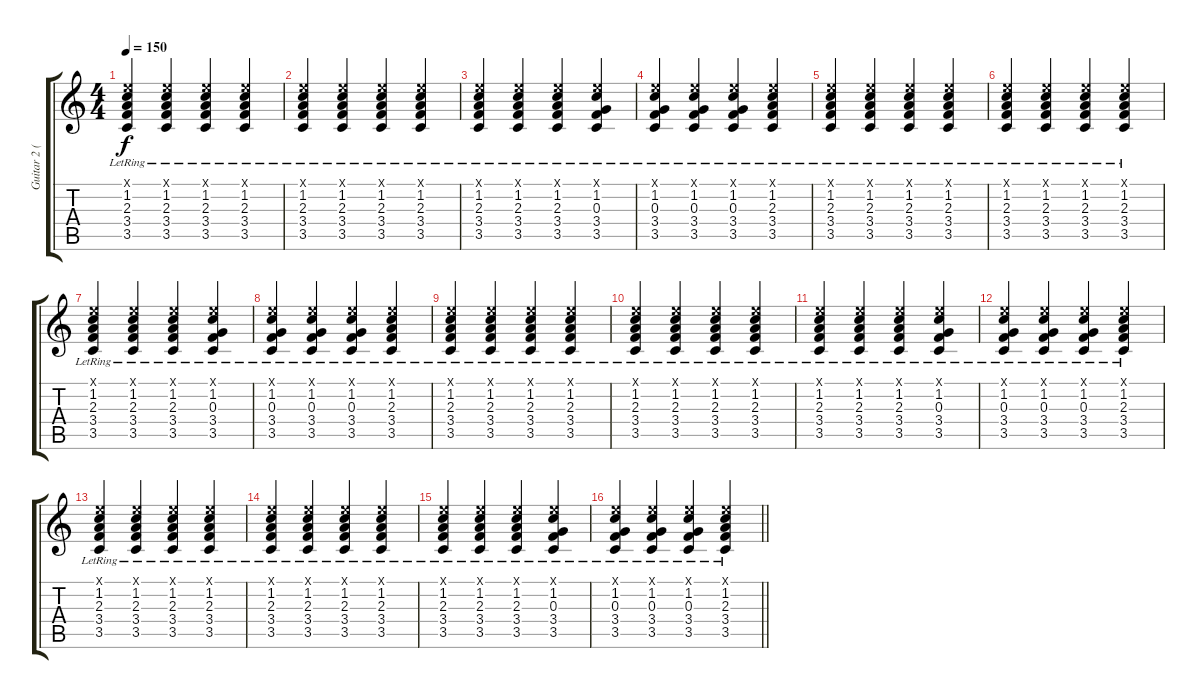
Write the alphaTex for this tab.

\track ("Guitar 2 (Paul)" "Guitar 2 (") {instrument electricguitarjazz}
\staff {score tabs}
\tuning (E4 B3 G3 D3 A2 E2) {hide}
\ts (4 4)
\tempo 150
\clef g2
\ks c
(0.1{x} 1.2{lr} 2.3{lr} 3.4{lr} 3.5{lr}).4{dy f} (0.1{x} 1.2{lr} 2.3{lr} 3.4{lr} 3.5{lr}).4 (0.1{x} 1.2{lr} 2.3{lr} 3.4{lr} 3.5{lr}).4 (0.1{x} 1.2{lr} 2.3{lr} 3.4{lr} 3.5{lr}).4 |
(0.1{x} 1.2{lr} 2.3{lr} 3.4{lr} 3.5{lr}).4 (0.1{x} 1.2{lr} 2.3{lr} 3.4{lr} 3.5{lr}).4 (0.1{x} 1.2{lr} 2.3{lr} 3.4{lr} 3.5{lr}).4 (0.1{x} 1.2{lr} 2.3{lr} 3.4{lr} 3.5{lr}).4 |
(0.1{x} 1.2{lr} 2.3{lr} 3.4{lr} 3.5{lr}).4 (0.1{x} 1.2{lr} 2.3{lr} 3.4{lr} 3.5{lr}).4 (0.1{x} 1.2{lr} 2.3{lr} 3.4{lr} 3.5{lr}).4 (0.1{x} 1.2{lr} 0.3{lr} 3.4{lr} 3.5{lr}).4 |
(0.1{x} 1.2{lr} 0.3{lr} 3.4{lr} 3.5{lr}).4 (0.1{x} 1.2{lr} 0.3{lr} 3.4{lr} 3.5{lr}).4 (0.1{x} 1.2{lr} 0.3{lr} 3.4{lr} 3.5{lr}).4 (0.1{x} 1.2{lr} 2.3{lr} 3.4{lr} 3.5{lr}).4 |
(0.1{x} 1.2{lr} 2.3{lr} 3.4{lr} 3.5{lr}).4 (0.1{x} 1.2{lr} 2.3{lr} 3.4{lr} 3.5{lr}).4 (0.1{x} 1.2{lr} 2.3{lr} 3.4{lr} 3.5{lr}).4 (0.1{x} 1.2{lr} 2.3{lr} 3.4{lr} 3.5{lr}).4 |
(0.1{x} 1.2{lr} 2.3{lr} 3.4{lr} 3.5{lr}).4 (0.1{x} 1.2{lr} 2.3{lr} 3.4{lr} 3.5{lr}).4 (0.1{x} 1.2{lr} 2.3{lr} 3.4{lr} 3.5{lr}).4 (0.1{x} 1.2{lr} 2.3{lr} 3.4{lr} 3.5{lr}).4 |
(0.1{x} 1.2{lr} 2.3{lr} 3.4{lr} 3.5{lr}).4 (0.1{x} 1.2{lr} 2.3{lr} 3.4{lr} 3.5{lr}).4 (0.1{x} 1.2{lr} 2.3{lr} 3.4{lr} 3.5{lr}).4 (0.1{x} 1.2{lr} 0.3{lr} 3.4{lr} 3.5{lr}).4 |
(0.1{x} 1.2{lr} 0.3{lr} 3.4{lr} 3.5{lr}).4 (0.1{x} 1.2{lr} 0.3{lr} 3.4{lr} 3.5{lr}).4 (0.1{x} 1.2{lr} 0.3{lr} 3.4{lr} 3.5{lr}).4 (0.1{x} 1.2{lr} 2.3{lr} 3.4{lr} 3.5{lr}).4 |
(0.1{x} 1.2{lr} 2.3{lr} 3.4{lr} 3.5{lr}).4 (0.1{x} 1.2{lr} 2.3{lr} 3.4{lr} 3.5{lr}).4 (0.1{x} 1.2{lr} 2.3{lr} 3.4{lr} 3.5{lr}).4 (0.1{x} 1.2{lr} 2.3{lr} 3.4{lr} 3.5{lr}).4 |
(0.1{x} 1.2{lr} 2.3{lr} 3.4{lr} 3.5{lr}).4 (0.1{x} 1.2{lr} 2.3{lr} 3.4{lr} 3.5{lr}).4 (0.1{x} 1.2{lr} 2.3{lr} 3.4{lr} 3.5{lr}).4 (0.1{x} 1.2{lr} 2.3{lr} 3.4{lr} 3.5{lr}).4 |
(0.1{x} 1.2{lr} 2.3{lr} 3.4{lr} 3.5{lr}).4 (0.1{x} 1.2{lr} 2.3{lr} 3.4{lr} 3.5{lr}).4 (0.1{x} 1.2{lr} 2.3{lr} 3.4{lr} 3.5{lr}).4 (0.1{x} 1.2{lr} 0.3{lr} 3.4{lr} 3.5{lr}).4 |
(0.1{x} 1.2{lr} 0.3{lr} 3.4{lr} 3.5{lr}).4 (0.1{x} 1.2{lr} 0.3{lr} 3.4{lr} 3.5{lr}).4 (0.1{x} 1.2{lr} 0.3{lr} 3.4{lr} 3.5{lr}).4 (0.1{x} 1.2{lr} 2.3{lr} 3.4{lr} 3.5{lr}).4 |
(0.1{x} 1.2{lr} 2.3{lr} 3.4{lr} 3.5{lr}).4 (0.1{x} 1.2{lr} 2.3{lr} 3.4{lr} 3.5{lr}).4 (0.1{x} 1.2{lr} 2.3{lr} 3.4{lr} 3.5{lr}).4 (0.1{x} 1.2{lr} 2.3{lr} 3.4{lr} 3.5{lr}).4 |
(0.1{x} 1.2{lr} 2.3{lr} 3.4{lr} 3.5{lr}).4 (0.1{x} 1.2{lr} 2.3{lr} 3.4{lr} 3.5{lr}).4 (0.1{x} 1.2{lr} 2.3{lr} 3.4{lr} 3.5{lr}).4 (0.1{x} 1.2{lr} 2.3{lr} 3.4{lr} 3.5{lr}).4 |
(0.1{x} 1.2{lr} 2.3{lr} 3.4{lr} 3.5{lr}).4 (0.1{x} 1.2{lr} 2.3{lr} 3.4{lr} 3.5{lr}).4 (0.1{x} 1.2{lr} 2.3{lr} 3.4{lr} 3.5{lr}).4 (0.1{x} 1.2{lr} 0.3{lr} 3.4{lr} 3.5{lr}).4 |
\barLineRight lightlight
(0.1{x} 1.2{lr} 0.3{lr} 3.4{lr} 3.5{lr}).4 (0.1{x} 1.2{lr} 0.3{lr} 3.4{lr} 3.5{lr}).4 (0.1{x} 1.2{lr} 0.3{lr} 3.4{lr} 3.5{lr}).4 (0.1{x} 1.2{lr} 2.3{lr} 3.4{lr} 3.5{lr}).4
